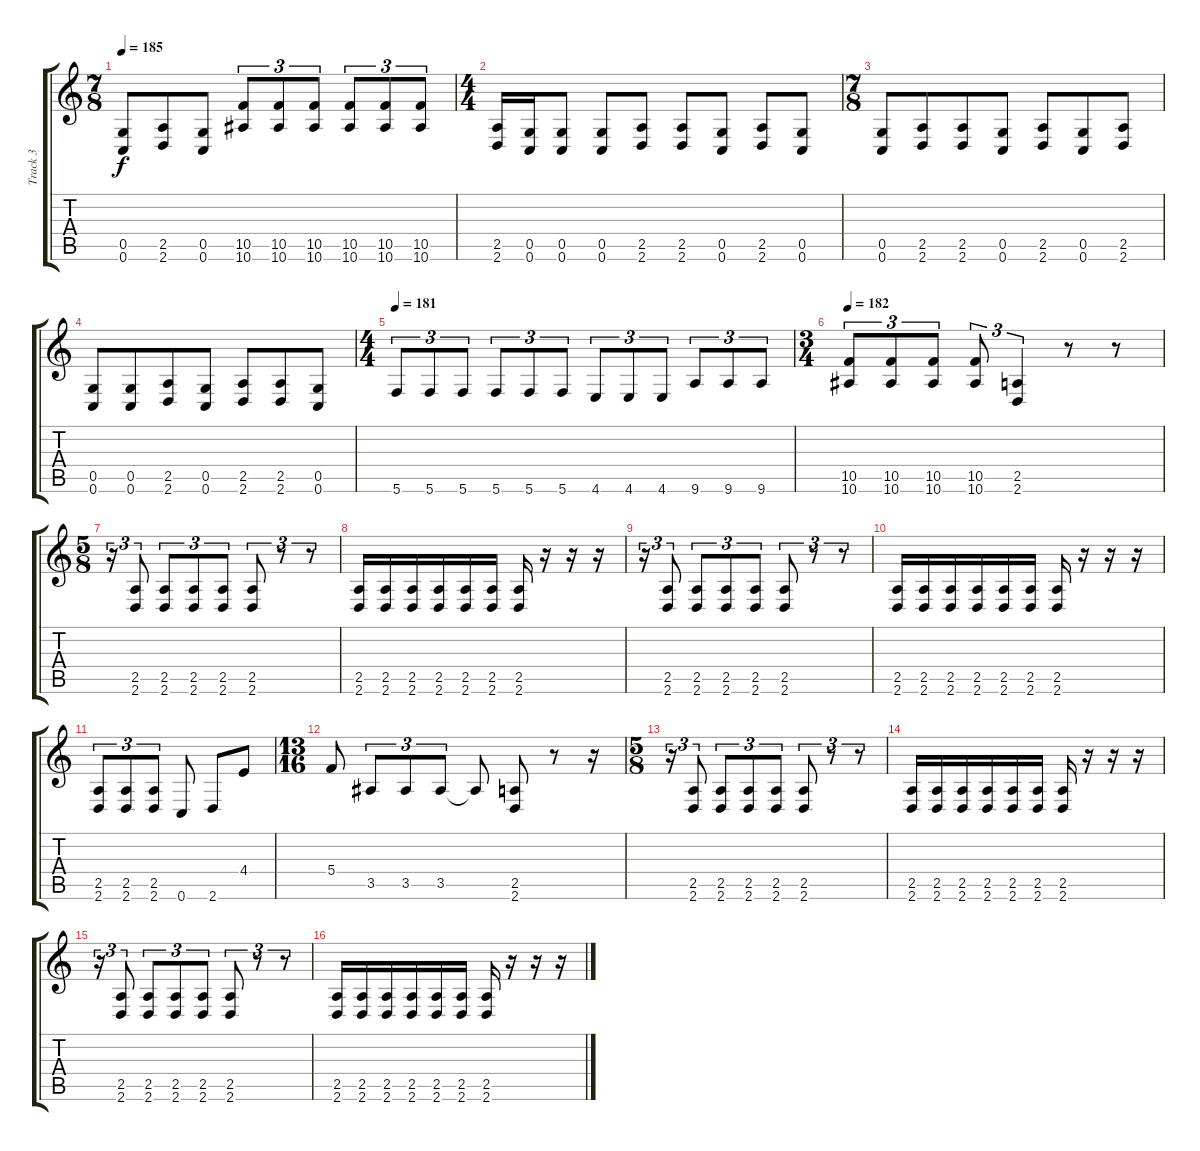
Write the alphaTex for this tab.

\track ("Track 3" "Track 3") {instrument distortionguitar}
\staff {score tabs}
\tuning (D4 A3 F3 C3 G2 C2) {hide}
\ts (7 8)
\tempo 185
\clef g2
\ks c
(0.5 0.6).8{dy f} (2.5 2.6).8 (0.5 0.6).8 (10.5 10.6).8{tu (3 2)} (10.5 10.6).8{tu (3 2)} (10.5 10.6).8{tu (3 2)} (10.5 10.6).8{tu (3 2)} (10.5 10.6).8{tu (3 2)} (10.5 10.6).8{tu (3 2)} |
\ts (4 4)
(2.5 2.6).16 (0.5 0.6).16 (0.5 0.6).8 (0.5 0.6).8 (2.5 2.6).8 (2.5 2.6).8 (0.5 0.6).8 (2.5 2.6).8 (0.5 0.6).8 |
\ts (7 8)
(0.5 0.6).8 (2.5 2.6).8 (2.5 2.6).8 (0.5 0.6).8 (2.5 2.6).8 (0.5 0.6).8 (2.5 2.6).8 |
(0.5 0.6).8 (0.5 0.6).8 (2.5 2.6).8 (0.5 0.6).8 (2.5 2.6).8 (2.5 2.6).8 (0.5 0.6).8 |
\ts (4 4)
\tempo 181
5.6.8{tu (3 2)} 5.6.8{tu (3 2)} 5.6.8{tu (3 2)} 5.6.8{tu (3 2)} 5.6.8{tu (3 2)} 5.6.8{tu (3 2)} 4.6.8{tu (3 2)} 4.6.8{tu (3 2)} 4.6.8{tu (3 2)} 9.6.8{tu (3 2)} 9.6.8{tu (3 2)} 9.6.8{tu (3 2)} |
\ts (3 4)
\tempo 182
(10.5 10.6).8{tu (3 2)} (10.5 10.6).8{tu (3 2)} (10.5 10.6).8{tu (3 2)} (10.5 10.6).8{tu (3 2)} (2.5 2.6).4{tu (3 2)} r.8 r.8 |
\ts (5 8)
r.16{tu (3 2)} (2.5 2.6).8{tu (3 2)} (2.5 2.6).8{tu (3 2)} (2.5 2.6).8{tu (3 2)} (2.5 2.6).8{tu (3 2)} (2.5 2.6).8{tu (3 2)} r.8{tu (3 2)} r.8{tu (3 2)} |
(2.5 2.6).16 (2.5 2.6).16 (2.5 2.6).16 (2.5 2.6).16 (2.5 2.6).16 (2.5 2.6).16 (2.5 2.6).16 r.16 r.16 r.16 |
r.16{tu (3 2)} (2.5 2.6).8{tu (3 2)} (2.5 2.6).8{tu (3 2)} (2.5 2.6).8{tu (3 2)} (2.5 2.6).8{tu (3 2)} (2.5 2.6).8{tu (3 2)} r.8{tu (3 2)} r.8{tu (3 2)} |
(2.5 2.6).16 (2.5 2.6).16 (2.5 2.6).16 (2.5 2.6).16 (2.5 2.6).16 (2.5 2.6).16 (2.5 2.6).16 r.16 r.16 r.16 |
(2.5 2.6).8{tu (3 2)} (2.5 2.6).8{tu (3 2)} (2.5 2.6).8{tu (3 2)} 0.6.8 2.6.8 4.4.8 |
\ts (13 16)
5.4.8 3.5.8{tu (3 2)} 3.5.8{tu (3 2)} 3.5.8{tu (3 2)} 3.5{t}.8 (2.5 2.6).8 r.8 r.16 |
\ts (5 8)
r.16{tu (3 2)} (2.5 2.6).8{tu (3 2)} (2.5 2.6).8{tu (3 2)} (2.5 2.6).8{tu (3 2)} (2.5 2.6).8{tu (3 2)} (2.5 2.6).8{tu (3 2)} r.8{tu (3 2)} r.8{tu (3 2)} |
(2.5 2.6).16 (2.5 2.6).16 (2.5 2.6).16 (2.5 2.6).16 (2.5 2.6).16 (2.5 2.6).16 (2.5 2.6).16 r.16 r.16 r.16 |
r.16{tu (3 2)} (2.5 2.6).8{tu (3 2)} (2.5 2.6).8{tu (3 2)} (2.5 2.6).8{tu (3 2)} (2.5 2.6).8{tu (3 2)} (2.5 2.6).8{tu (3 2)} r.8{tu (3 2)} r.8{tu (3 2)} |
(2.5 2.6).16 (2.5 2.6).16 (2.5 2.6).16 (2.5 2.6).16 (2.5 2.6).16 (2.5 2.6).16 (2.5 2.6).16 r.16 r.16 r.16
